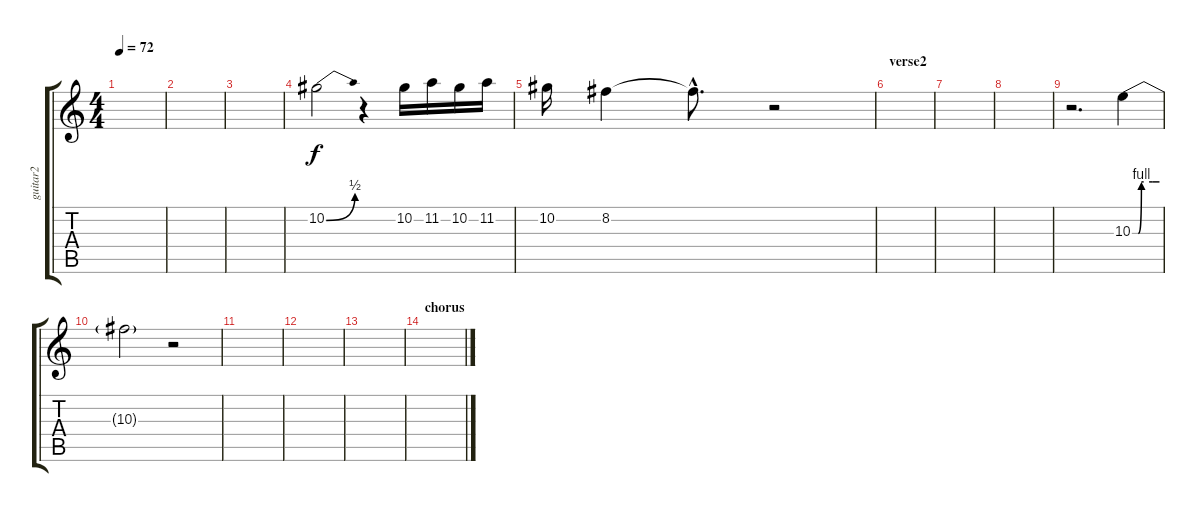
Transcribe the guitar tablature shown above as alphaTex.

\track ("guitar2" "guitar2") {instrument distortionguitar}
\staff {score tabs}
\tuning (Eb4 Bb3 Gb3 Db3 Ab2 Db2) {hide}
\ts (4 4)
\tempo 72
\clef g2
\ks c
|
|
|
10.2{be (bend 0 0 60 2)}.2{volume 5} r.4 10.2.16{volume 12} 11.2.16 10.2.16 11.2.16 |
10.2.16{volume 5} 8.2.4 8.2{hac t}.8{d} r.2 |
\section ("" "verse2")
|
|
|
r.2{d} 10.3{be (custom 0 0 13 0 20 4 25 4 45 4 60 4)}.4 |
10.3{t}.2{volume 5} r.2 |
|
|
|
\section ("" "chorus")
